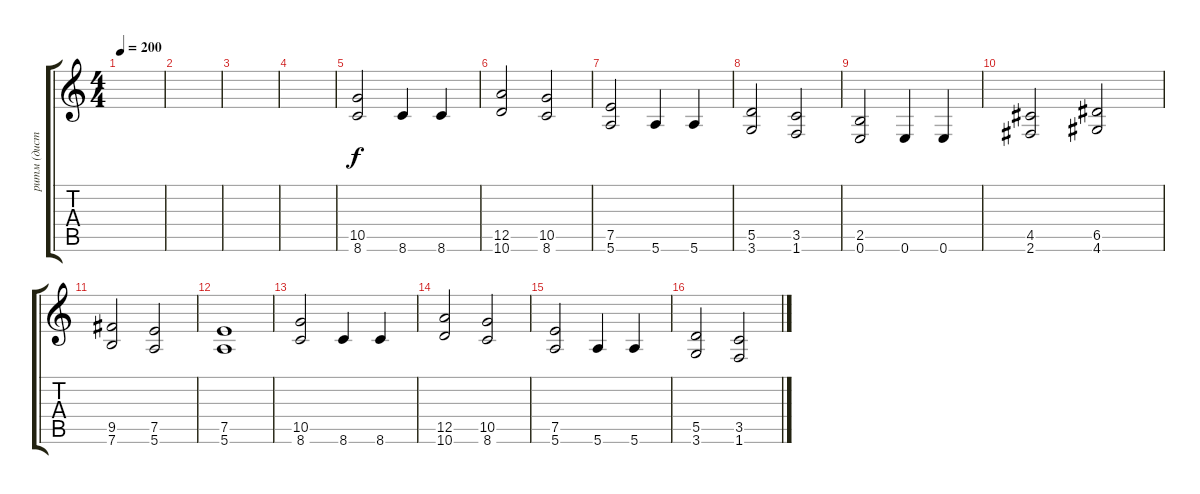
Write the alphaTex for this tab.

\track ("ритм (дистЪ)" "ритм (дист") {instrument distortionguitar}
\staff {score tabs}
\tuning (E4 B3 G3 D3 A2 E2) {hide}
\ts (4 4)
\tempo 200
\clef g2
\ks c
|
|
|
|
(10.5 8.6).2 8.6.4 8.6.4 |
(12.5 10.6).2 (10.5 8.6).2 |
(7.5 5.6).2 5.6.4 5.6.4 |
(5.5 3.6).2 (3.5 1.6).2 |
(2.5 0.6).2 0.6.4 0.6.4 |
(4.5 2.6).2 (6.5 4.6).2 |
(9.5 7.6).2 (7.5 5.6).2 |
(7.5 5.6).1 |
(10.5 8.6).2 8.6.4 8.6.4 |
(12.5 10.6).2 (10.5 8.6).2 |
(7.5 5.6).2 5.6.4 5.6.4 |
(5.5 3.6).2 (3.5 1.6).2
